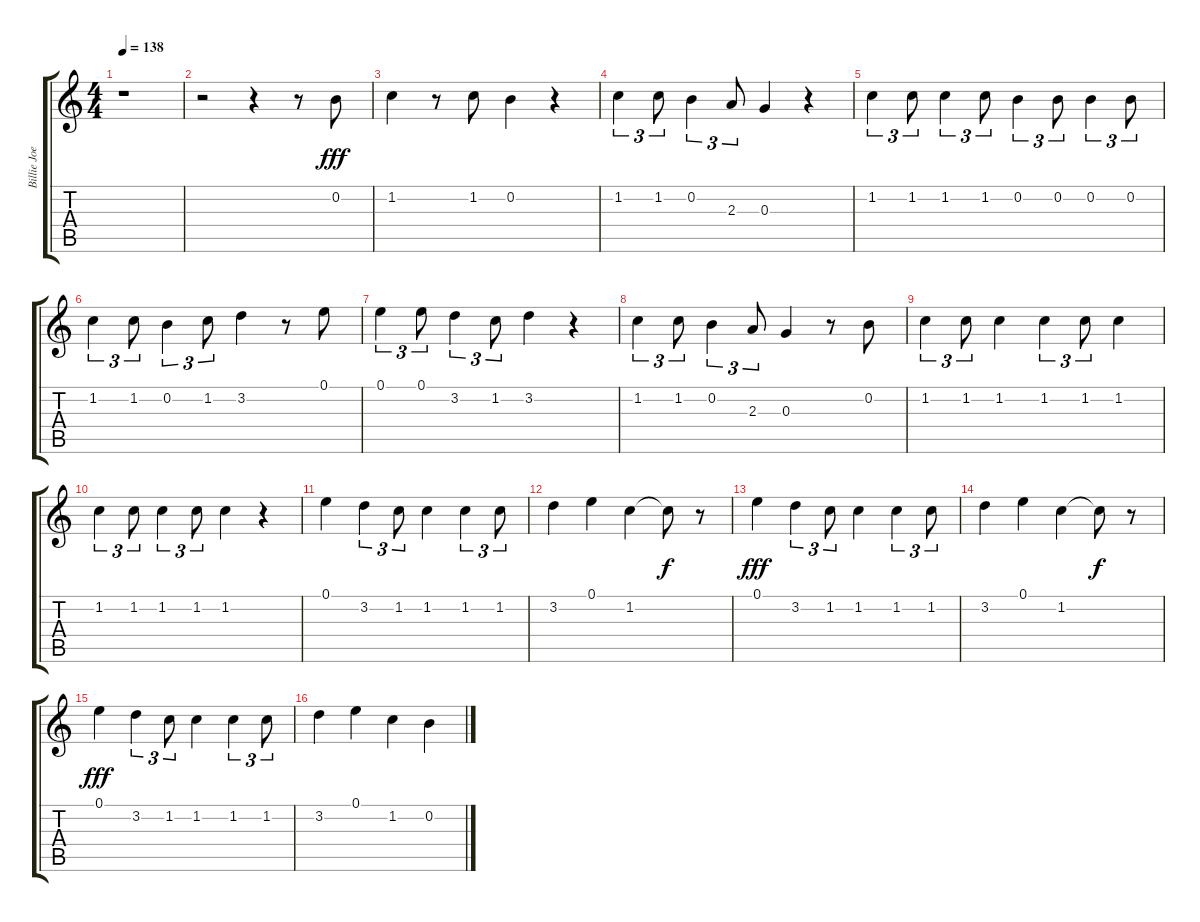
\track ("Billie Joe (vocals)" "Billie Joe") {instrument overdrivenguitar}
\staff {score tabs}
\tuning (E4 B3 G3 D3 A2 E2) {hide}
\ts (4 4)
\tempo 138
\clef g2
\ks c
r.1{dy f} |
r.2 r.4 r.8 0.2.8{dy fff} |
1.2.4 r.8 1.2.8 0.2.4 r.4 |
1.2.4{tu (3 2)} 1.2.8{tu (3 2)} 0.2.4{tu (3 2)} 2.3.8{tu (3 2)} 0.3.4 r.4 |
1.2.4{tu (3 2)} 1.2.8{tu (3 2)} 1.2.4{tu (3 2)} 1.2.8{tu (3 2)} 0.2.4{tu (3 2)} 0.2.8{tu (3 2)} 0.2.4{tu (3 2)} 0.2.8{tu (3 2)} |
1.2.4{tu (3 2)} 1.2.8{tu (3 2)} 0.2.4{tu (3 2)} 1.2.8{tu (3 2)} 3.2.4 r.8 0.1.8 |
0.1.4{tu (3 2)} 0.1.8{tu (3 2)} 3.2.4{tu (3 2)} 1.2.8{tu (3 2)} 3.2.4 r.4 |
1.2.4{tu (3 2)} 1.2.8{tu (3 2)} 0.2.4{tu (3 2)} 2.3.8{tu (3 2)} 0.3.4 r.8 0.2.8 |
1.2.4{tu (3 2)} 1.2.8{tu (3 2)} 1.2.4 1.2.4{tu (3 2)} 1.2.8{tu (3 2)} 1.2.4 |
1.2.4{tu (3 2)} 1.2.8{tu (3 2)} 1.2.4{tu (3 2)} 1.2.8{tu (3 2)} 1.2.4 r.4 |
0.1.4 3.2.4{tu (3 2)} 1.2.8{tu (3 2)} 1.2.4 1.2.4{tu (3 2)} 1.2.8{tu (3 2)} |
3.2.4 0.1.4 1.2.4 1.2{t}.8{dy f} r.8 |
0.1.4{dy fff} 3.2.4{tu (3 2)} 1.2.8{tu (3 2)} 1.2.4 1.2.4{tu (3 2)} 1.2.8{tu (3 2)} |
3.2.4 0.1.4 1.2.4 1.2{t}.8{dy f} r.8 |
0.1.4{dy fff} 3.2.4{tu (3 2)} 1.2.8{tu (3 2)} 1.2.4 1.2.4{tu (3 2)} 1.2.8{tu (3 2)} |
3.2.4 0.1.4 1.2.4 0.2.4
